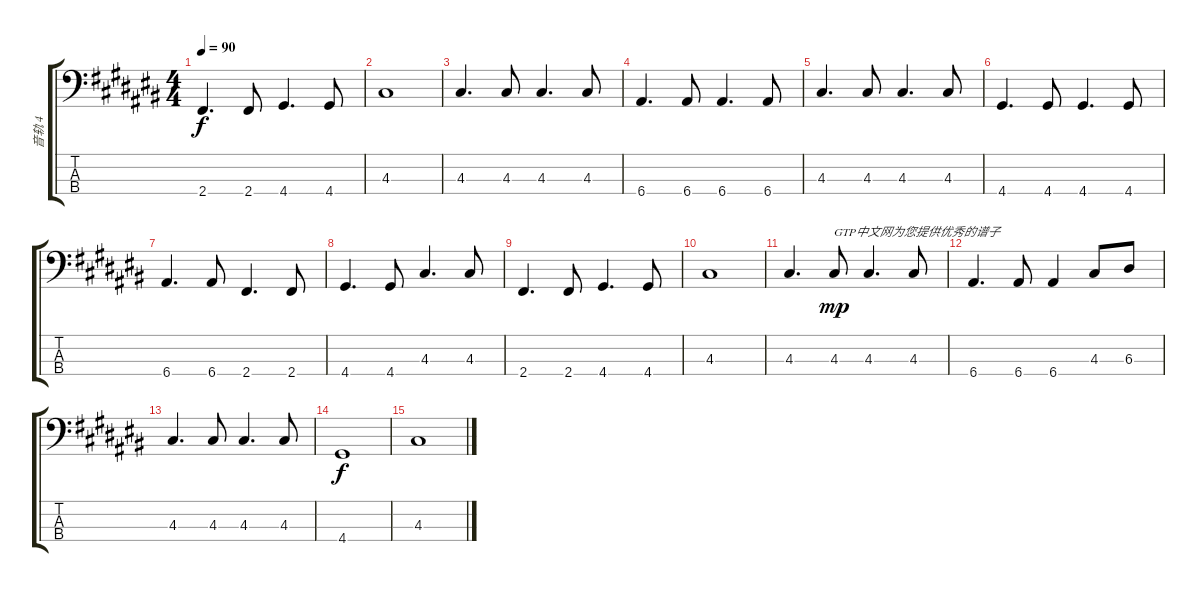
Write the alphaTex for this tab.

\track ("音轨 4" "音轨 4") {instrument electricbassfinger}
\staff {score tabs}
\tuning (G2 D2 A1 E1) {hide}
\ts (4 4)
\tempo 90
\clef f4
\ks c#
2.4.4{d dy f} 2.4.8 4.4.4{d} 4.4.8 |
4.3.1 |
4.3.4{d} 4.3.8 4.3.4{d} 4.3.8 |
6.4.4{d} 6.4.8 6.4.4{d} 6.4.8 |
4.3.4{d} 4.3.8 4.3.4{d} 4.3.8 |
4.4.4{d} 4.4.8 4.4.4{d} 4.4.8 |
6.4.4{d} 6.4.8 2.4.4{d} 2.4.8 |
4.4.4{d} 4.4.8 4.3.4{d} 4.3.8 |
2.4.4{d} 2.4.8 4.4.4{d} 4.4.8 |
4.3.1 |
4.3.4{d} 4.3.8{txt "GTP中文网为您提供优秀的谱子" dy mp} 4.3.4{d} 4.3.8 |
6.4.4{d} 6.4.8 6.4.4 4.3.8 6.3.8 |
4.3.4{d} 4.3.8 4.3.4{d} 4.3.8 |
4.4.1{dy f} |
4.3.1
